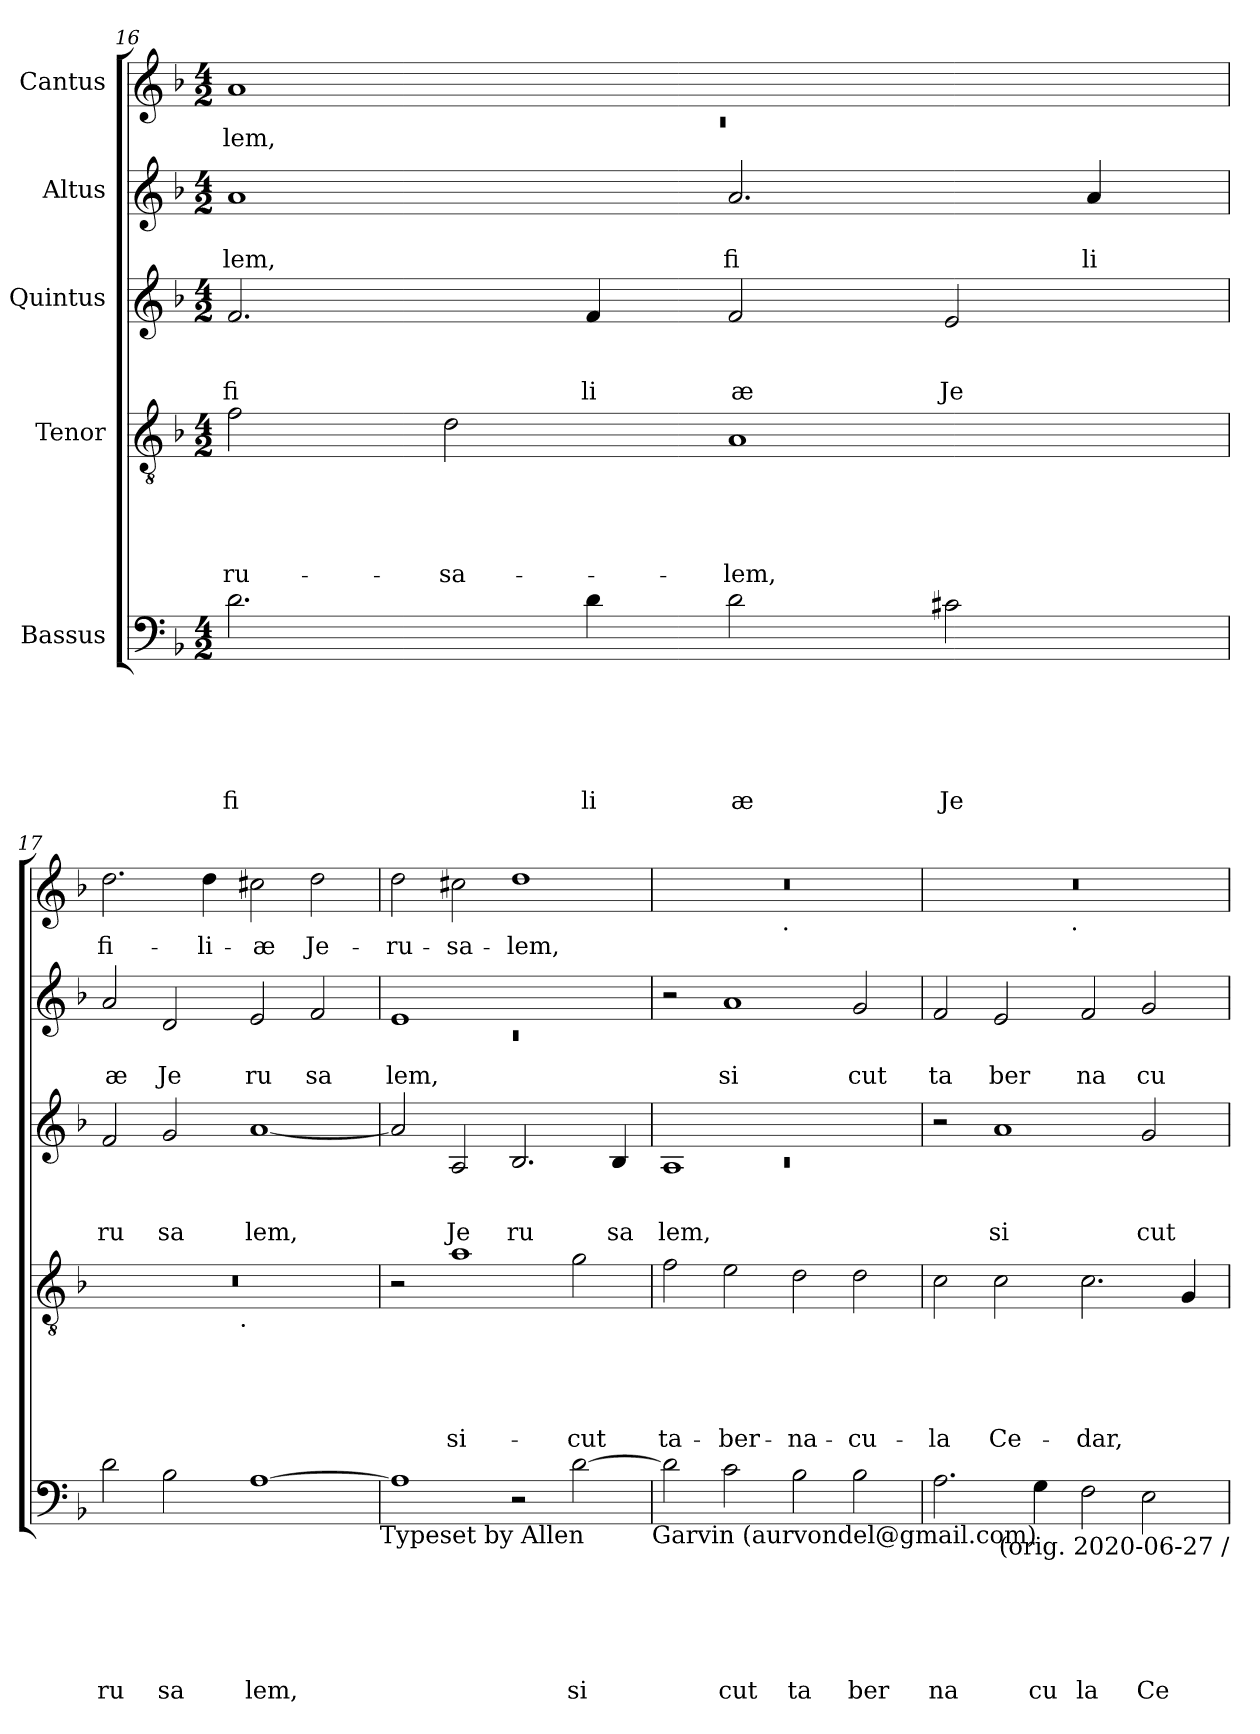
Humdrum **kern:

**kern	**text	**text	**text	**text	**text	**text	**kern	**text	**text	**text	**text	**text	**kern	**text	**text	**text	**kern	**text	**text	**kern	**text
*part5	*part5	*part5	*part5	*part5	*part5	*part5	*part4	*part4	*part4	*part4	*part4	*part4	*part3	*part3	*part3	*part3	*part2	*part2	*part2	*part1	*part1
*staff5	*staff5	*staff5	*staff5	*staff5	*staff5	*staff5	*staff4	*staff4	*staff4	*staff4	*staff4	*staff4	*staff3	*staff3	*staff3	*staff3	*staff2	*staff2	*staff2	*staff1	*staff1
*I"Bassus	*	*	*	*	*	*	*I"Tenor	*	*	*	*	*	*I"Quintus	*	*	*	*I"Altus	*	*	*I"Cantus	*
!!LO:LB:g=z
*clefF4	*	*	*	*	*	*	*clefGv2	*	*	*	*	*	*clefG2	*	*	*	*clefG2	*	*	*clefG2	*
*k[b-]	*	*	*	*	*	*	*k[b-]	*	*	*	*	*	*k[b-]	*	*	*	*k[b-]	*	*	*k[b-]	*
*F:	*	*	*	*	*	*	*F:	*	*	*	*	*	*F:	*	*	*	*F:	*	*	*F:	*
*M4/2	*	*	*	*	*	*	*M4/2	*	*	*	*	*	*M4/2	*	*	*	*M4/2	*	*	*M4/2	*
=16	=16	=16	=16	=16	=16	=16	=16	=16	=16	=16	=16	=16	=16	=16	=16	=16	=16	=16	=16	=16	=16
*	*	*	*	*	*	*	*	*	*	*	*	*	*	*	*	*	*	*	*	*^	*
!	!	!	!	!	!	!LO:LY:b	!	!	!	!	!	!LO:LY:b	!	!	!	!LO:LY:b	!	!	!LO:LY:b	!	!LO:N:vis=1	!LO:LY:b
2.d\	.	.	.	.	.	fi	2f\	.	.	.	.	ru-	2.f/	.	.	fi	1a	.	-lem,	1a	0rc	-lem,
!	!	!	!	!	!	!	!	!	!	!	!	!LO:LY:b	!	!	!	!	!	!	!	!	!	!
.	.	.	.	.	.	.	2d\	.	.	.	.	-sa-	.	.	.	.	.	.	.	.	.	.
!	!	!	!	!	!	!LO:LY:b	!	!	!	!	!	!	!	!	!	!LO:LY:b	!	!	!	!	!	!
4d\	.	.	.	.	.	li	.	.	.	.	.	.	4f/	.	.	li	.	.	.	.	.	.
!	!	!	!	!	!	!LO:LY:b	!	!	!	!	!	!LO:LY:b	!	!	!	!LO:LY:b	!	!	!LO:LY:b	!	!	!
2d\	.	.	.	.	.	æ	1A	.	.	.	.	-lem,	2f/	.	.	æ	2.a/	.	fi	1ryy	.	.
!	!	!	!	!	!	!LO:LY:b	!	!	!	!	!	!	!	!	!	!LO:LY:b	!	!	!	!	!	!
2c#X\	.	.	.	.	.	Je	.	.	.	.	.	.	2e/	.	.	Je	.	.	.	.	.	.
!	!	!	!	!	!	!	!	!	!	!	!	!	!	!	!	!	!	!	!LO:LY:b	!	!	!
.	.	.	.	.	.	.	.	.	.	.	.	.	.	.	.	.	4a/	.	li	.	.	.
*	*	*	*	*	*	*	*	*	*	*	*	*	*	*	*	*	*	*	*	*v	*v	*
=17	=17	=17	=17	=17	=17	=17	=17	=17	=17	=17	=17	=17	=17	=17	=17	=17	=17	=17	=17	=17	=17
!	!	!	!	!	!	!LO:LY:b	!	!	!	!	!	!	!	!	!	!LO:LY:b	!	!	!LO:LY:b	!	!LO:LY:b
*	*	*	*	*	*	*	*^	*	*	*	*	*	*	*	*	*	*	*	*	*	*
2d\	.	.	.	.	.	ru	0r	2ryy	.	.	.	.	.	2f/	.	.	ru	2a/	.	æ	2.dd\	fi-
!	!	!	!	!	!	!LO:LY:b	!	!	!	!	!	!	!	!	!	!	!LO:LY:b	!	!	!LO:LY:b	!	!
2B-\	.	.	.	.	.	sa	.	4...ryy	.	.	.	.	.	2g/	.	.	sa	2d/	.	Je	.	.
!	!	!	!	!	!	!	!	!	!	!	!	!	!	!	!	!	!	!	!	!	!	!LO:LY:b
.	.	.	.	.	.	.	.	.	.	.	.	.	.	.	.	.	.	.	.	.	4dd\	-li-
!	!	!	!	!	!	!	!	!LO:TX:b:t=.	!	!	!	!	!	!	!	!	!	!	!	!	!	!
.	.	.	.	.	.	.	.	1ryy	.	.	.	.	.	.	.	.	.	.	.	.	.	.
!	!	!	!	!	!	!LO:LY:b	!	!	!	!	!	!	!	!	!	!	!LO:LY:b	!	!	!LO:LY:b	!	!LO:LY:b
[>1A	.	.	.	.	.	lem,	.	.	.	.	.	.	.	[<1a	.	.	lem,	2e/	.	ru	2cc#X\	-æ
!	!	!	!	!	!	!	!	!	!	!	!	!	!	!	!	!	!	!	!	!LO:LY:b	!	!LO:LY:b
.	.	.	.	.	.	.	.	.	.	.	.	.	.	.	.	.	.	2f/	.	sa	2dd\	Je-
.	.	.	.	.	.	.	.	32ryy	.	.	.	.	.	.	.	.	.	.	.	.	.	.
!LO:TX:b:t=Typeset by Allen	!	!	!	!	!	!	!	!	!	!	!	!	!	!	!	!	!	!	!	!	!	!
=18	=18	=18	=18	=18	=18	=18	=18	=18	=18	=18	=18	=18	=18	=18	=18	=18	=18	=18	=18	=18	=18	=18
*	*	*	*	*	*	*	*	*	*	*	*	*	*	*	*	*	*	*^	*	*	*	*
!	!	!	!	!	!	!	!	!	!	!	!	!	!	!	!	!	!	!	!LO:N:vis=1	!	!LO:LY:b	!	!LO:LY:b
*	*	*	*	*	*	*	*v	*v	*	*	*	*	*	*	*	*	*	*	*	*	*	*	*
1A]	.	.	.	.	.	.	2r	.	.	.	.	.	2a/]	.	.	.	1e	0rc	.	lem,	2dd\	-ru-
!	!	!	!	!	!	!	!	!	!	!	!	!LO:LY:b	!	!	!	!LO:LY:b	!	!	!	!	!	!LO:LY:b
.	.	.	.	.	.	.	1a	.	.	.	.	si-	2A/	.	.	Je	.	.	.	.	2cc#X\	-sa-
!	!	!	!	!	!	!	!	!	!	!	!	!	!	!	!	!LO:LY:b	!	!	!	!	!	!LO:LY:b
2r	.	.	.	.	.	.	.	.	.	.	.	.	2.B-/	.	.	ru	1ryy	.	.	.	1dd	-lem,
!	!	!	!	!	!	!LO:LY:b	!	!	!	!	!	!LO:LY:b	!	!	!	!	!	!	!	!	!	!
[>2d\	.	.	.	.	.	si	2g\	.	.	.	.	-cut	.	.	.	.	.	.	.	.	.	.
!	!	!	!	!	!	!	!	!	!	!	!	!	!	!	!	!LO:LY:b	!	!	!	!	!	!
.	.	.	.	.	.	.	.	.	.	.	.	.	4B-/	.	.	sa	.	.	.	.	.	.
*	*	*	*	*	*	*	*	*	*	*	*	*	*	*	*	*	*v	*v	*	*	*	*
!LO:TX:b:t=Garvin (aurvondel@gmail.com)	!	!	!	!	!	!	!	!	!	!	!	!	!	!	!	!	!	!	!	!	!
=19	=19	=19	=19	=19	=19	=19	=19	=19	=19	=19	=19	=19	=19	=19	=19	=19	=19	=19	=19	=19	=19
*	*	*	*	*	*	*	*	*	*	*	*	*	*^	*	*	*	*	*	*	*	*
!	!	!	!	!	!	!	!	!	!	!	!	!LO:LY:b	!	!LO:N:vis=1	!	!	!LO:LY:b	!	!	!	!	!
*	*	*	*	*	*	*	*	*	*	*	*	*	*	*	*	*	*	*	*	*	*^	*
2d\]	.	.	.	.	.	.	2f\	.	.	.	.	ta-	1A	0rc	.	.	lem,	2r	.	.	0r	2ryy	.
!	!	!	!	!	!	!LO:LY:b	!	!	!	!	!	!LO:LY:b	!	!	!	!	!	!	!	!LO:LY:b	!	!	!
2c\	.	.	.	.	.	cut	2e\	.	.	.	.	-ber-	.	.	.	.	.	1a	.	si	.	4...ryy	.
!	!	!	!	!	!	!	!	!	!	!	!	!	!	!	!	!	!	!	!	!	!	!LO:TX:b:t=.	!
.	.	.	.	.	.	.	.	.	.	.	.	.	.	.	.	.	.	.	.	.	.	1ryy	.
!	!	!	!	!	!	!LO:LY:b	!	!	!	!	!	!LO:LY:b	!	!	!	!	!	!	!	!	!	!	!
2B-\	.	.	.	.	.	ta	2d\	.	.	.	.	-na-	1ryy	.	.	.	.	.	.	.	.	.	.
!	!	!	!	!	!	!LO:LY:b	!	!	!	!	!	!LO:LY:b	!	!	!	!	!	!	!	!LO:LY:b	!	!	!
2B-\	.	.	.	.	.	ber	2d\	.	.	.	.	-cu-	.	.	.	.	.	2g/	.	cut	.	.	.
.	.	.	.	.	.	.	.	.	.	.	.	.	.	.	.	.	.	.	.	.	.	32ryy	.
=20	=20	=20	=20	=20	=20	=20	=20	=20	=20	=20	=20	=20	=20	=20	=20	=20	=20	=20	=20	=20	=20	=20	=20
!	!	!	!	!	!	!LO:LY:b	!	!	!	!	!	!LO:LY:b	!	!	!	!	!	!	!	!LO:LY:b	!	!	!
*	*	*	*	*	*	*	*	*	*	*	*	*	*v	*v	*	*	*	*	*	*	*	*	*
2.A\	.	.	.	.	.	na	2c\	.	.	.	.	-la	2r	.	.	.	2f/	.	ta	0r	2ryy	.
!	!	!	!	!	!	!	!	!	!	!	!	!LO:LY:b	!	!	!	!LO:LY:b	!	!	!LO:LY:b	!	!	!
.	.	.	.	.	.	.	2c\	.	.	.	.	Ce-	1a	.	.	si	2e/	.	ber	.	4...ryy	.
!	!	!	!	!	!	!LO:LY:b	!	!	!	!	!	!	!	!	!	!	!	!	!	!	!	!
4G\	.	.	.	.	.	cu	.	.	.	.	.	.	.	.	.	.	.	.	.	.	.	.
!	!	!	!	!	!	!	!	!	!	!	!	!	!	!	!	!	!	!	!	!	!LO:TX:b:t=.	!
.	.	.	.	.	.	.	.	.	.	.	.	.	.	.	.	.	.	.	.	.	1ryy	.
!	!	!	!	!	!	!LO:LY:b	!	!	!	!	!	!LO:LY:b	!	!	!	!	!	!	!LO:LY:b	!	!	!
2F\	.	.	.	.	.	la	2.c\	.	.	.	.	-dar,	.	.	.	.	2f/	.	na	.	.	.
!	!	!	!	!	!	!LO:LY:b	!	!	!	!	!	!	!	!	!	!LO:LY:b	!	!	!LO:LY:b	!	!	!
2E\	.	.	.	.	.	Ce	.	.	.	.	.	.	2g/	.	.	cut	2g/	.	cu	.	.	.
.	.	.	.	.	.	.	4G/	.	.	.	.	.	.	.	.	.	.	.	.	.	.	.
.	.	.	.	.	.	.	.	.	.	.	.	.	.	.	.	.	.	.	.	.	32ryy	.
!LO:TX:b:t=(orig. 2020-06-27 /	!	!	!	!	!	!	!	!	!	!	!	!	!	!	!	!	!	!	!	!	!	!
*	*	*	*	*	*	*	*	*	*	*	*	*	*	*	*	*	*	*	*	*v	*v	*
=	=	=	=	=	=	=	=	=	=	=	=	=	=	=	=	=	=	=	=	=	=
*-	*-	*-	*-	*-	*-	*-	*-	*-	*-	*-	*-	*-	*-	*-	*-	*-	*-	*-	*-	*-	*-
